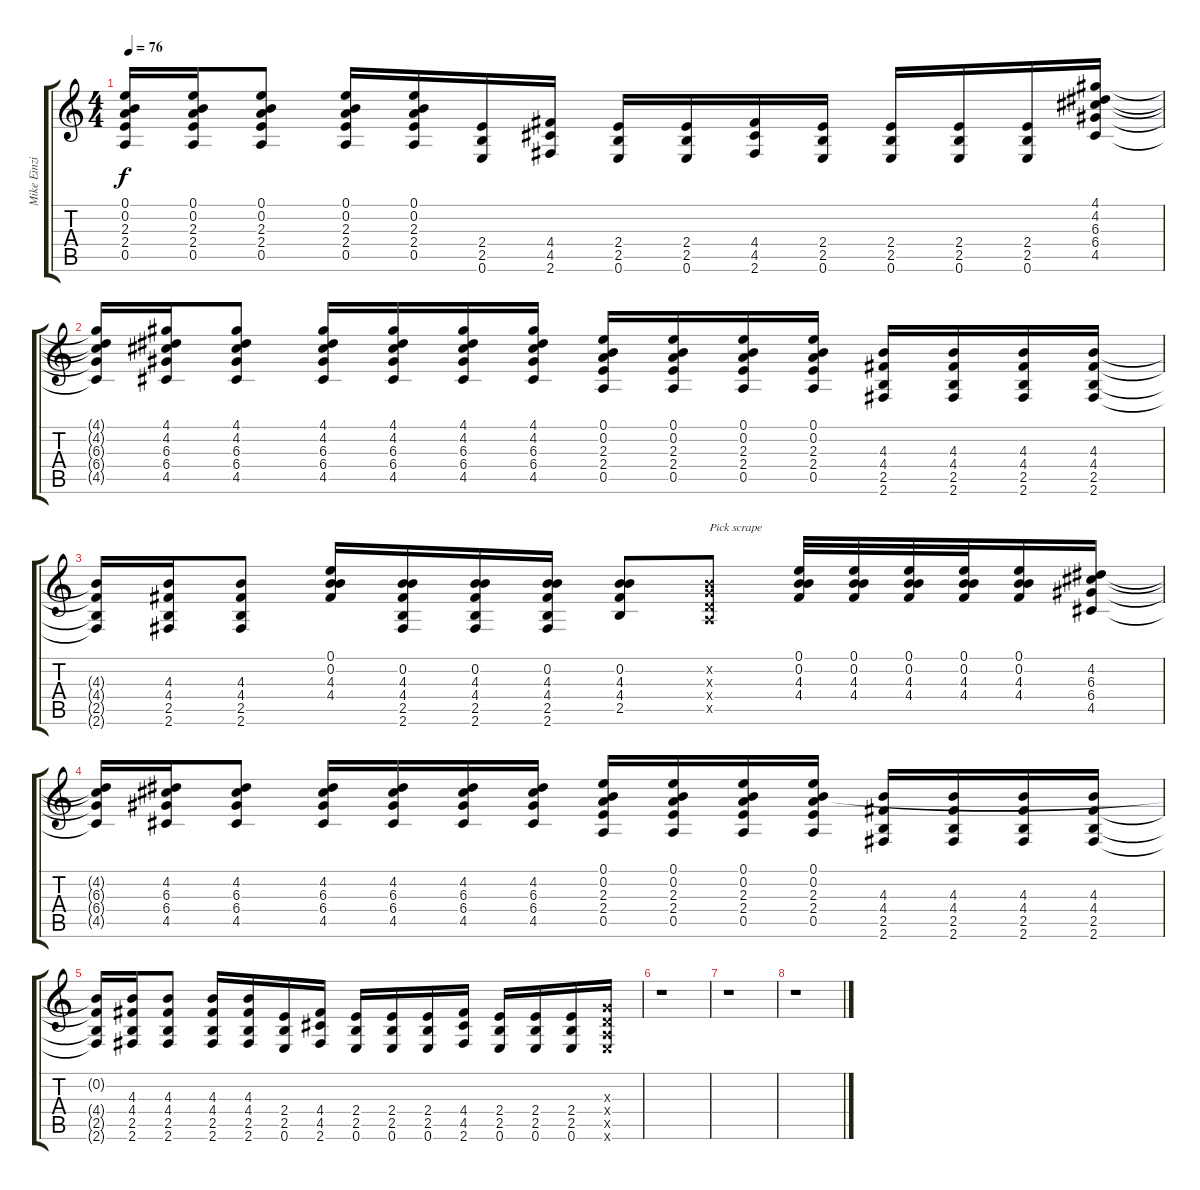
\track ("Mike Einziger Metal Disto" "Mike Einzi") {instrument distortionguitar}
\staff {score tabs}
\tuning (E4 B3 G3 D3 A2 E2) {hide}
\ts (4 4)
\tempo 76
\clef g2
\ks c
(0.1{t} 0.2{t} 2.3{t} 2.4{t} 0.5{t}).16{dy f} (0.1 0.2 2.3 2.4 0.5).16 (0.1 0.2 2.3 2.4 0.5).8 (0.1 0.2 2.3 2.4 0.5).16 (0.1 0.2 2.3 2.4 0.5).16 (2.4 2.5 0.6).16 (4.4 4.5 2.6).16 (2.4 2.5 0.6).16 (2.4 2.5 0.6).16 (4.4 4.5 2.6).16 (2.4 2.5 0.6).16 (2.4 2.5 0.6).16 (2.4 2.5 0.6).16 (2.4 2.5 0.6).16 (4.1 4.2 6.3 6.4 4.5).16 |
(4.1{t} 4.2{t} 6.3{t} 6.4{t} 4.5{t}).16 (4.1 4.2 6.3 6.4 4.5).16 (4.1 4.2 6.3 6.4 4.5).8 (4.1 4.2 6.3 6.4 4.5).16 (4.1 4.2 6.3 6.4 4.5).16 (4.1 4.2 6.3 6.4 4.5).16 (4.1 4.2 6.3 6.4 4.5).16 (0.1 0.2 2.3 2.4 0.5).16 (0.1 0.2 2.3 2.4 0.5).16 (0.1 0.2 2.3 2.4 0.5).16 (0.1 0.2 2.3 2.4 0.5).16 (4.3 4.4 2.5 2.6).16 (4.3 4.4 2.5 2.6).16 (4.3 4.4 2.5 2.6).16 (4.3 4.4 2.5 2.6).16 |
(4.3{t} 4.4{t} 2.5{t} 2.6{t}).16 (4.3 4.4 2.5 2.6).16 (4.3 4.4 2.5 2.6).8 (0.1 0.2 4.3 4.4).16 (0.2 4.3 4.4 2.5 2.6).16 (0.2 4.3 4.4 2.5 2.6).16 (0.2 4.3 4.4 2.5 2.6).16 (0.2 4.3 4.4 2.5).8 (0.2{x} 0.3{x} 0.4{x} 0.5{x}).8{txt "Pick scrape"} (0.1 0.2 4.3 4.4).32 (0.1 0.2 4.3 4.4).32 (0.1 0.2 4.3 4.4).32 (0.1 0.2 4.3 4.4).32 (0.1 0.2 4.3 4.4).16 (4.2 6.3 6.4 4.5).16 |
(4.2{t} 6.3{t} 6.4{t} 4.5{t}).16 (4.2 6.3 6.4 4.5).16 (4.2 6.3 6.4 4.5).8 (4.2 6.3 6.4 4.5).16 (4.2 6.3 6.4 4.5).16 (4.2 6.3 6.4 4.5).16 (4.2 6.3 6.4 4.5).16 (0.1 0.2 2.3 2.4 0.5).16 (0.1 0.2 2.3 2.4 0.5).16 (0.1 0.2 2.3 2.4 0.5).16 (0.1 0.2 2.3 2.4 0.5).16 (4.3 4.4 2.5 2.6).16 (4.3 4.4 2.5 2.6).16 (4.3 4.4 2.5 2.6).16 (4.3 4.4 2.5 2.6).16 |
(0.2{t} 4.4{t} 2.5{t} 2.6{t}).16 (4.3 4.4 2.5 2.6).16 (4.3 4.4 2.5 2.6).8 (4.3 4.4 2.5 2.6).16 (4.3 4.4 2.5 2.6).16 (2.4 2.5 0.6).16 (4.4 4.5 2.6).16 (2.4 2.5 0.6).16 (2.4 2.5 0.6).16 (2.4 2.5 0.6).16 (4.4 4.5 2.6).16 (2.4 2.5 0.6).16 (2.4 2.5 0.6).16 (2.4 2.5 0.6).16 (0.3{x} 0.4{x} 0.5{x} 0.6{x}).16 |
r.1 |
r.1 |
r.1
